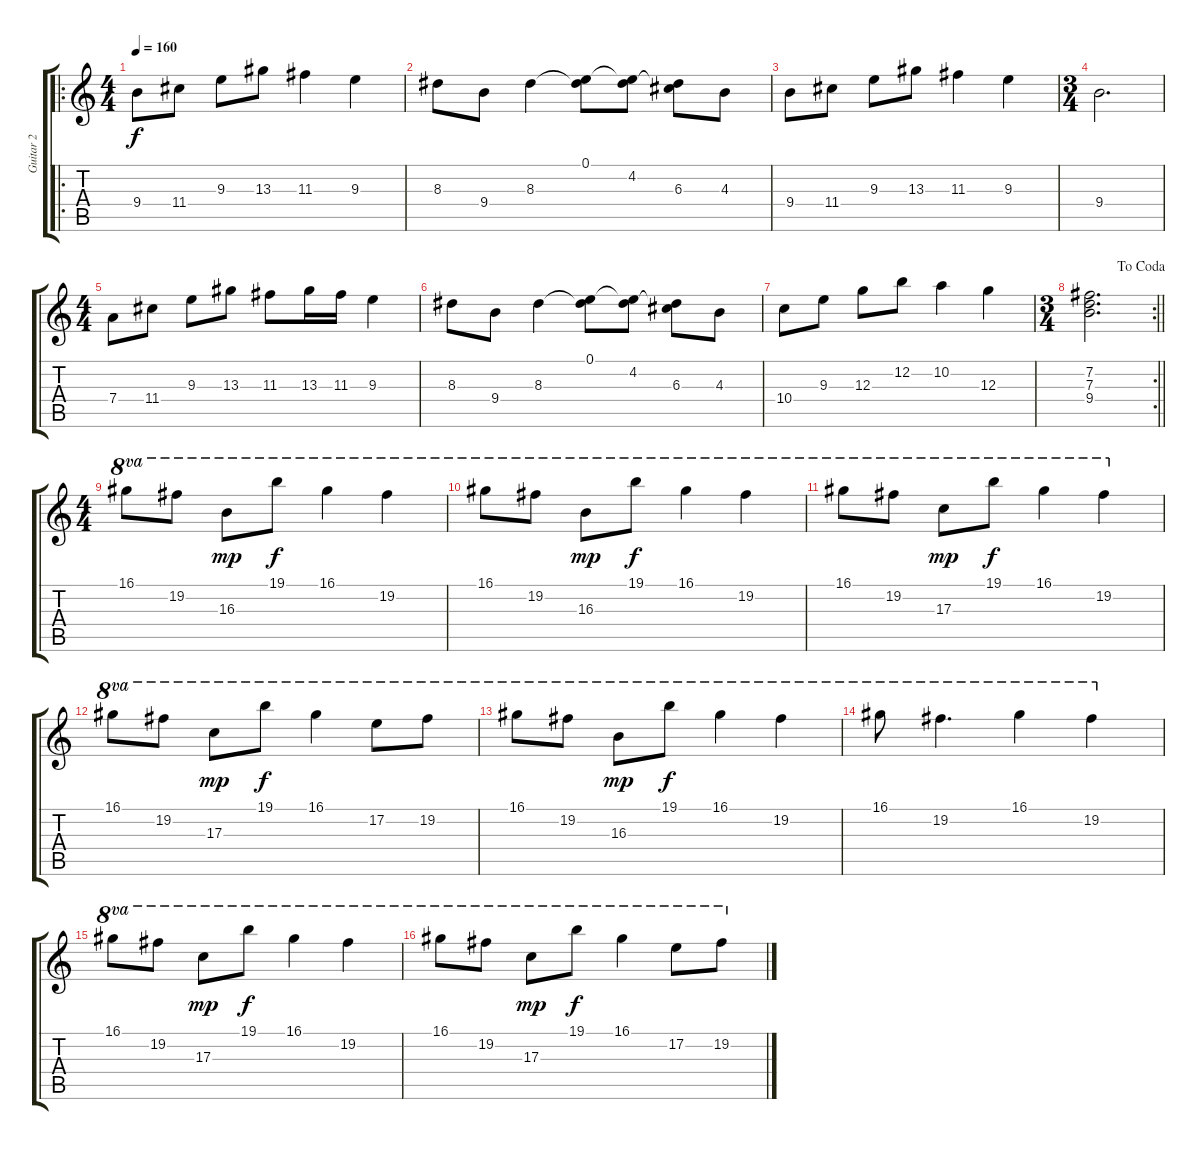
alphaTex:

\track ("Guitar 2" "Guitar 2") {instrument electricguitarclean}
\staff {score tabs}
\tuning (E4 B3 G3 D3 A2 E2) {hide}
\ro
\ts (4 4)
\tempo 160
\clef g2
\ks c
9.4.8{dy f instrument electricguitarclean} 11.4.8 9.3.8 13.3.8 11.3.4 9.3.4 |
8.3.8 9.4.8 8.3.4 (0.1 8.3{t}).8 (0.1{t} 4.2).8 (4.2{t} 6.3).8 4.3.8 |
9.4.8 11.4.8 9.3.8 13.3.8 11.3.4 9.3.4 |
\ts (3 4)
9.4.2{d} |
\ts (4 4)
7.4.8 11.4.8 9.3.8 13.3.8 11.3.8 13.3.16 11.3.16 9.3.4 |
8.3.8 9.4.8 8.3.4 (0.1 8.3{t}).8 (0.1{t} 4.2).8 (4.2{t} 6.3).8 4.3.8 |
10.4.8 9.3.8 12.3.8 12.2.8 10.2.4 12.3.4 |
\rc 2
\ts (3 4)
\jump dacoda
\barLineRight lightlight
(7.2 7.3 9.4).2{d} |
\ts (4 4)
16.1.8{ot 8va} 19.2.8{ot 8va} 16.3.8{ot 8va dy mp} 19.1.8{ot 8va dy f} 16.1.4{ot 8va} 19.2.4{ot 8va} |
16.1.8{ot 8va} 19.2.8{ot 8va} 16.3.8{ot 8va dy mp} 19.1.8{ot 8va dy f} 16.1.4{ot 8va} 19.2.4{ot 8va} |
16.1.8{ot 8va} 19.2.8{ot 8va} 17.3.8{ot 8va dy mp} 19.1.8{ot 8va dy f} 16.1.4{ot 8va} 19.2.4{ot 8va} |
16.1.8{ot 8va} 19.2.8{ot 8va} 17.3.8{ot 8va dy mp} 19.1.8{ot 8va dy f} 16.1.4{ot 8va} 17.2.8{ot 8va} 19.2.8{ot 8va} |
16.1.8{ot 8va} 19.2.8{ot 8va} 16.3.8{ot 8va dy mp} 19.1.8{ot 8va dy f} 16.1.4{ot 8va} 19.2.4{ot 8va} |
16.1.8{ot 8va} 19.2.4{d ot 8va} 16.1.4{ot 8va} 19.2.4{ot 8va} |
16.1.8{ot 8va} 19.2.8{ot 8va} 17.3.8{ot 8va dy mp} 19.1.8{ot 8va dy f} 16.1.4{ot 8va} 19.2.4{ot 8va} |
16.1.8{ot 8va} 19.2.8{ot 8va} 17.3.8{ot 8va dy mp} 19.1.8{ot 8va dy f} 16.1.4{ot 8va} 17.2.8{ot 8va} 19.2.8{ot 8va}
